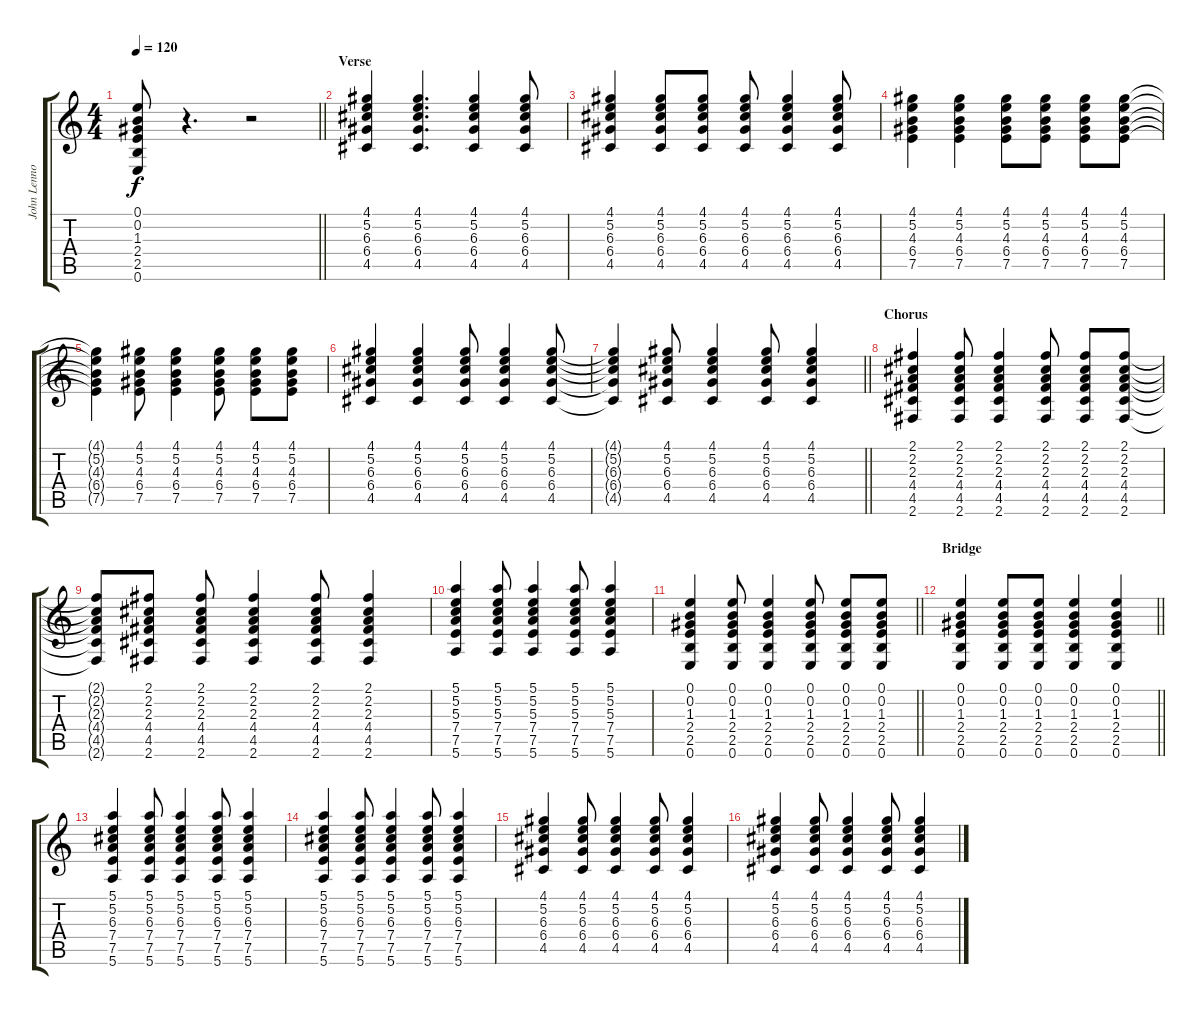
\track ("John Lennon" "John Lenno") {instrument electricguitarjazz}
\staff {score tabs}
\tuning (E4 B3 G3 D3 A2 E2) {hide}
\ts (4 4)
\tempo 120
\clef g2
\barLineRight lightlight
\ks c
(0.1 0.2 1.3 2.4 2.5 0.6).8{dy f} r.4{d} r.2 |
\section ("" "Verse")
(4.1 5.2 6.3 6.4 4.5).4 (4.1 5.2 6.3 6.4 4.5).4{d} (4.1 5.2 6.3 6.4 4.5).4 (4.1 5.2 6.3 6.4 4.5).8 |
(4.1 5.2 6.3 6.4 4.5).4 (4.1 5.2 6.3 6.4 4.5).8 (4.1 5.2 6.3 6.4 4.5).8 (4.1 5.2 6.3 6.4 4.5).8 (4.1 5.2 6.3 6.4 4.5).4 (4.1 5.2 6.3 6.4 4.5).8 |
(4.1 5.2 4.3 6.4 7.5).4 (4.1 5.2 4.3 6.4 7.5).4 (4.1 5.2 4.3 6.4 7.5).8 (4.1 5.2 4.3 6.4 7.5).8 (4.1 5.2 4.3 6.4 7.5).8 (4.1 5.2 4.3 6.4 7.5).8 |
(4.1{t} 5.2{t} 4.3{t} 6.4{t} 7.5{t}).4 (4.1 5.2 4.3 6.4 7.5).8 (4.1 5.2 4.3 6.4 7.5).4 (4.1 5.2 4.3 6.4 7.5).8 (4.1 5.2 4.3 6.4 7.5).8 (4.1 5.2 4.3 6.4 7.5).8 |
(4.1 5.2 6.3 6.4 4.5).4 (4.1 5.2 6.3 6.4 4.5).4 (4.1 5.2 6.3 6.4 4.5).8 (4.1 5.2 6.3 6.4 4.5).4 (4.1 5.2 6.3 6.4 4.5).8 |
\barLineRight lightlight
(4.1{t} 5.2{t} 6.3{t} 6.4{t} 4.5{t}).4 (4.1 5.2 6.3 6.4 4.5).8 (4.1 5.2 6.3 6.4 4.5).4 (4.1 5.2 6.3 6.4 4.5).8 (4.1 5.2 6.3 6.4 4.5).4 |
\section ("" "Chorus")
(2.1 2.2 2.3 4.4 4.5 2.6).4 (2.1 2.2 2.3 4.4 4.5 2.6).8 (2.1 2.2 2.3 4.4 4.5 2.6).4 (2.1 2.2 2.3 4.4 4.5 2.6).8 (2.1 2.2 2.3 4.4 4.5 2.6).8 (2.1 2.2 2.3 4.4 4.5 2.6).8 |
(2.1{t} 2.2{t} 2.3{t} 4.4{t} 4.5{t} 2.6{t}).8 (2.1 2.2 2.3 4.4 4.5 2.6).8 (2.1 2.2 2.3 4.4 4.5 2.6).8 (2.1 2.2 2.3 4.4 4.5 2.6).4 (2.1 2.2 2.3 4.4 4.5 2.6).8 (2.1 2.2 2.3 4.4 4.5 2.6).4 |
(5.1 5.2 5.3 7.4 7.5 5.6).4 (5.1 5.2 5.3 7.4 7.5 5.6).8 (5.1 5.2 5.3 7.4 7.5 5.6).4 (5.1 5.2 5.3 7.4 7.5 5.6).8 (5.1 5.2 5.3 7.4 7.5 5.6).4 |
\barLineRight lightlight
(0.1 0.2 1.3 2.4 2.5 0.6).4 (0.1 0.2 1.3 2.4 2.5 0.6).8 (0.1 0.2 1.3 2.4 2.5 0.6).4 (0.1 0.2 1.3 2.4 2.5 0.6).8 (0.1 0.2 1.3 2.4 2.5 0.6).8 (0.1 0.2 1.3 2.4 2.5 0.6).8 |
\section ("" "Bridge")
\barLineRight lightlight
(0.1 0.2 1.3 2.4 2.5 0.6).4 (0.1 0.2 1.3 2.4 2.5 0.6).8 (0.1 0.2 1.3 2.4 2.5 0.6).8 (0.1 0.2 1.3 2.4 2.5 0.6).4 (0.1 0.2 1.3 2.4 2.5 0.6).4 |
(5.1 5.2 6.3 7.4 7.5 5.6).4 (5.1 5.2 6.3 7.4 7.5 5.6).8 (5.1 5.2 6.3 7.4 7.5 5.6).4 (5.1 5.2 6.3 7.4 7.5 5.6).8 (5.1 5.2 6.3 7.4 7.5 5.6).4 |
(5.1 5.2 6.3 7.4 7.5 5.6).4 (5.1 5.2 6.3 7.4 7.5 5.6).8 (5.1 5.2 6.3 7.4 7.5 5.6).4 (5.1 5.2 6.3 7.4 7.5 5.6).8 (5.1 5.2 6.3 7.4 7.5 5.6).4 |
(4.1 5.2 6.3 6.4 4.5).4 (4.1 5.2 6.3 6.4 4.5).8 (4.1 5.2 6.3 6.4 4.5).4 (4.1 5.2 6.3 6.4 4.5).8 (4.1 5.2 6.3 6.4 4.5).4 |
(4.1 5.2 6.3 6.4 4.5).4 (4.1 5.2 6.3 6.4 4.5).8 (4.1 5.2 6.3 6.4 4.5).4 (4.1 5.2 6.3 6.4 4.5).8 (4.1 5.2 6.3 6.4 4.5).4
